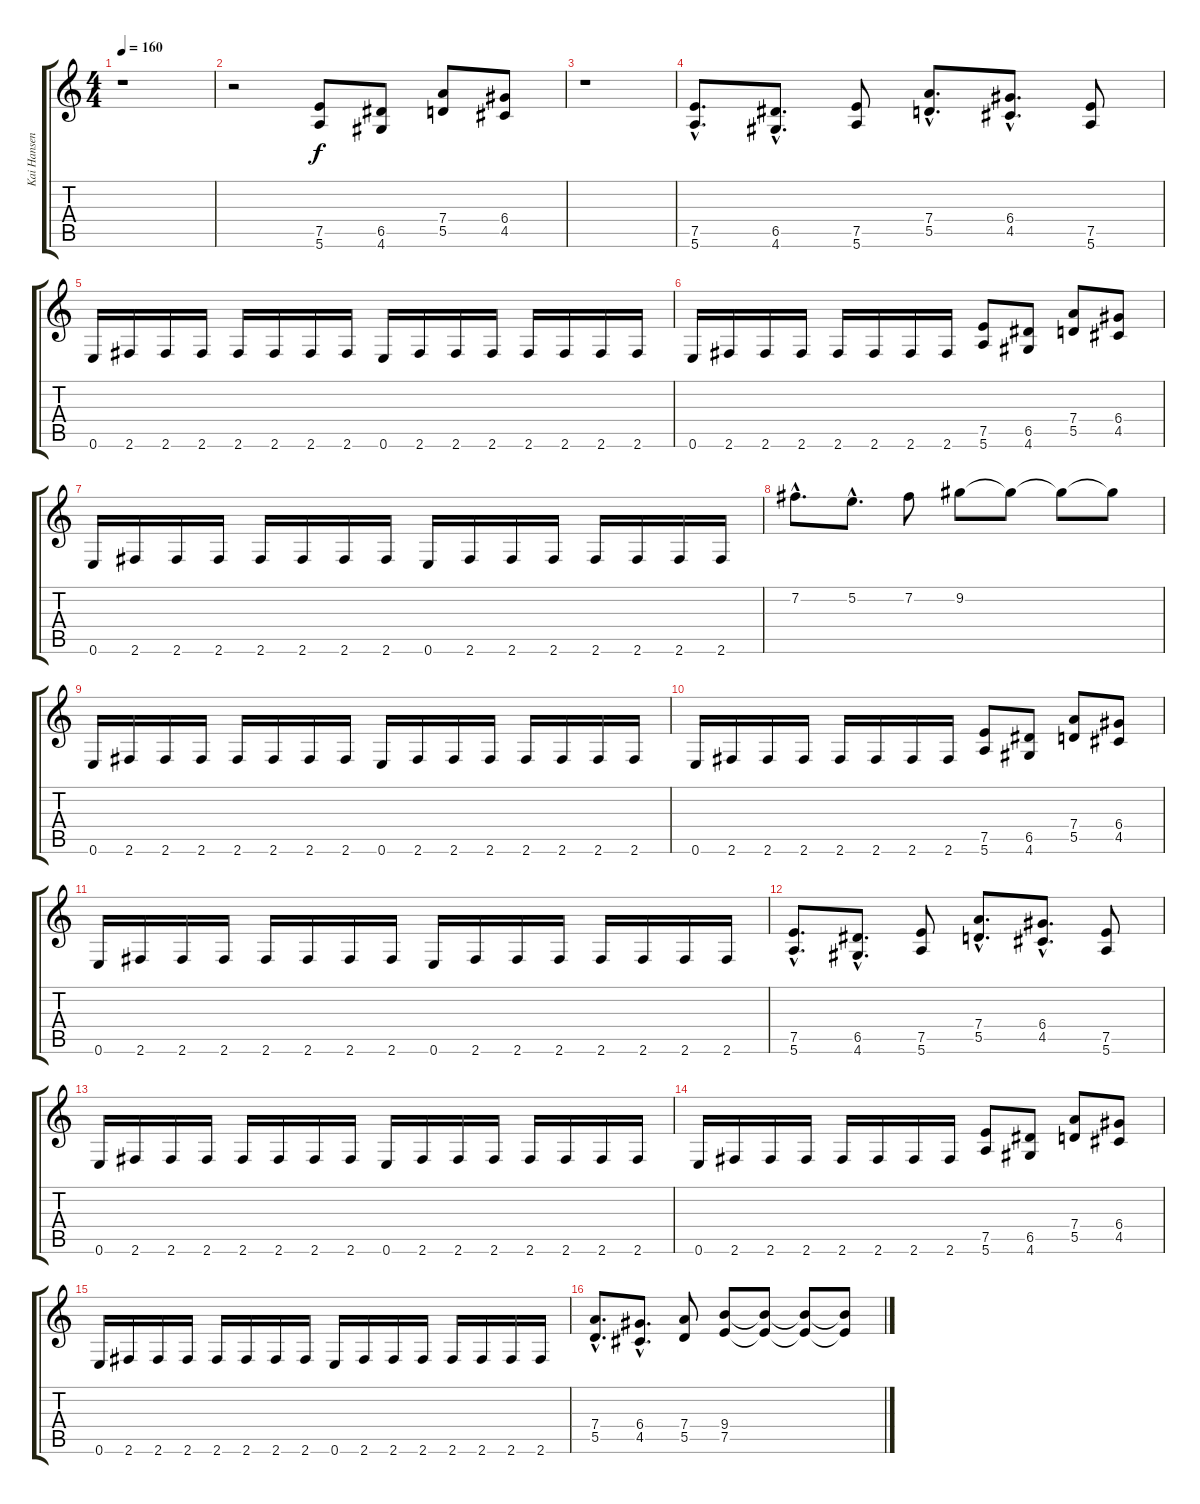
\track ("Kai Hansen" "Kai Hansen") {instrument distortionguitar}
\staff {score tabs}
\tuning (E4 B3 G3 D3 A2 E2) {hide}
\ts (4 4)
\tempo 160
\clef g2
\ks c
r.1{dy f instrument distortionguitar} |
r.2 (7.5 5.6).8 (6.5 4.6).8 (7.4 5.5).8 (6.4 4.5).8 |
r.1 |
(7.5{hac} 5.6{hac}).8{d} (6.5{hac} 4.6{hac}).8{d} (7.5 5.6).8 (7.4{hac} 5.5{hac}).8{d} (6.4{hac} 4.5{hac}).8{d} (7.5 5.6).8 |
0.6.16 2.6.16 2.6.16 2.6.16 2.6.16 2.6.16 2.6.16 2.6.16 0.6.16 2.6.16 2.6.16 2.6.16 2.6.16 2.6.16 2.6.16 2.6.16 |
0.6.16 2.6.16 2.6.16 2.6.16 2.6.16 2.6.16 2.6.16 2.6.16 (7.5 5.6).8 (6.5 4.6).8 (7.4 5.5).8 (6.4 4.5).8 |
0.6.16 2.6.16 2.6.16 2.6.16 2.6.16 2.6.16 2.6.16 2.6.16 0.6.16 2.6.16 2.6.16 2.6.16 2.6.16 2.6.16 2.6.16 2.6.16 |
7.2{hac}.8{d} 5.2{hac}.8{d} 7.2.8 9.2.8 9.2{t}.8 9.2{t}.8 9.2{t}.8 |
0.6.16 2.6.16 2.6.16 2.6.16 2.6.16 2.6.16 2.6.16 2.6.16 0.6.16 2.6.16 2.6.16 2.6.16 2.6.16 2.6.16 2.6.16 2.6.16 |
0.6.16 2.6.16 2.6.16 2.6.16 2.6.16 2.6.16 2.6.16 2.6.16 (7.5 5.6).8 (6.5 4.6).8 (7.4 5.5).8 (6.4 4.5).8 |
0.6.16 2.6.16 2.6.16 2.6.16 2.6.16 2.6.16 2.6.16 2.6.16 0.6.16 2.6.16 2.6.16 2.6.16 2.6.16 2.6.16 2.6.16 2.6.16 |
(7.5{hac} 5.6{hac}).8{d} (6.5{hac} 4.6{hac}).8{d} (7.5 5.6).8 (7.4{hac} 5.5{hac}).8{d} (6.4{hac} 4.5{hac}).8{d} (7.5 5.6).8 |
0.6.16 2.6.16 2.6.16 2.6.16 2.6.16 2.6.16 2.6.16 2.6.16 0.6.16 2.6.16 2.6.16 2.6.16 2.6.16 2.6.16 2.6.16 2.6.16 |
0.6.16 2.6.16 2.6.16 2.6.16 2.6.16 2.6.16 2.6.16 2.6.16 (7.5 5.6).8 (6.5 4.6).8 (7.4 5.5).8 (6.4 4.5).8 |
0.6.16 2.6.16 2.6.16 2.6.16 2.6.16 2.6.16 2.6.16 2.6.16 0.6.16 2.6.16 2.6.16 2.6.16 2.6.16 2.6.16 2.6.16 2.6.16 |
(7.4{hac} 5.5{hac}).8{d} (6.4{hac} 4.5{hac}).8{d} (7.4 5.5).8 (9.4 7.5).8 (9.4{t} 7.5{t}).8 (9.4{t} 7.5{t}).8 (9.4{t} 7.5{t}).8
